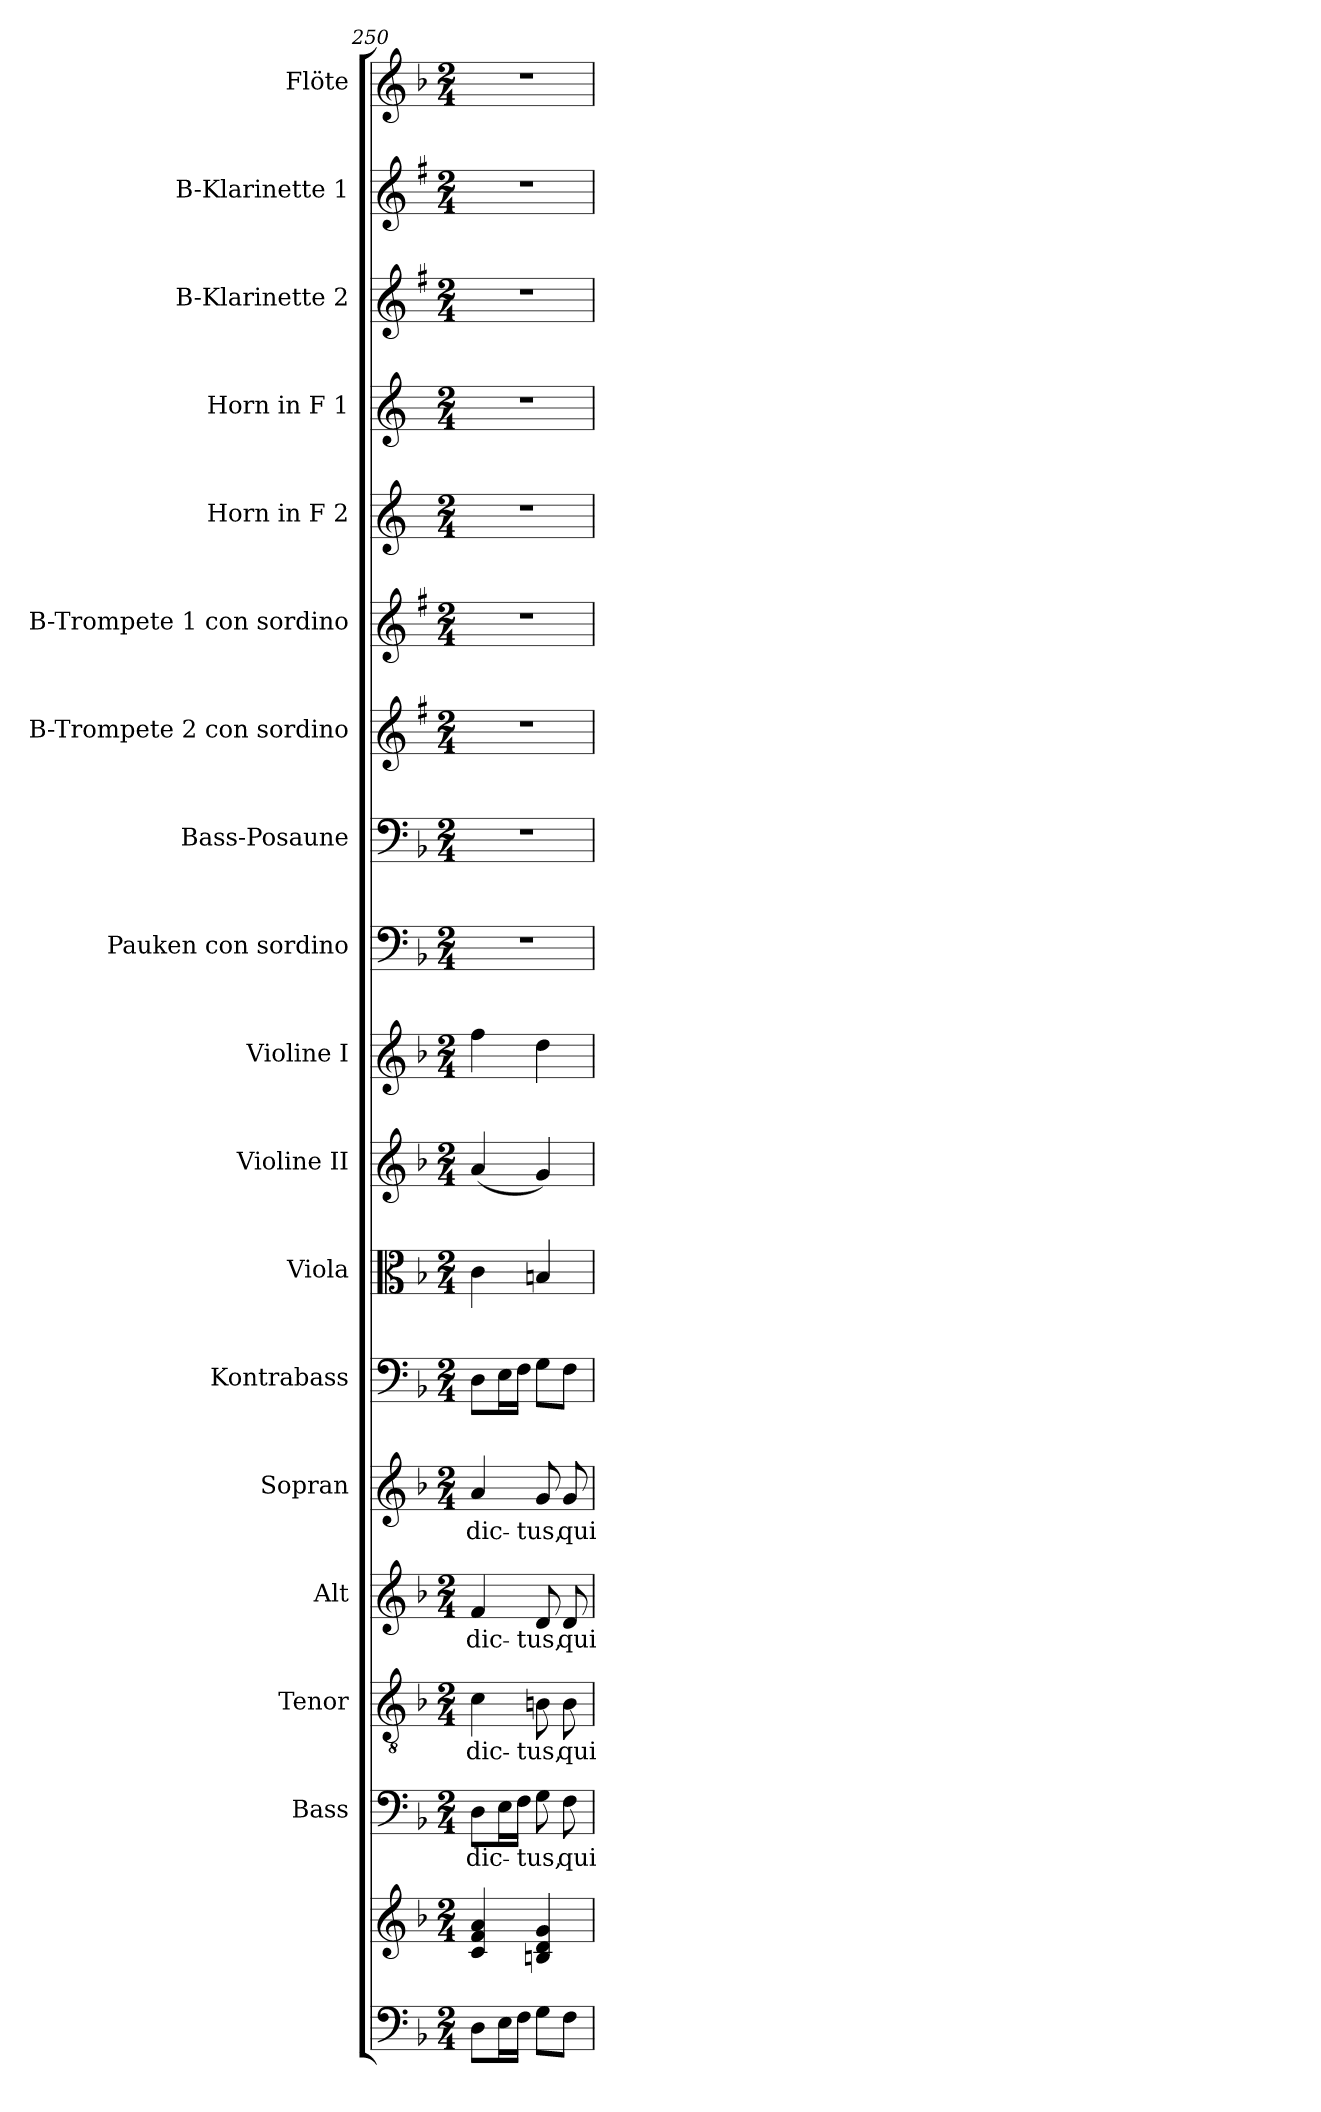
**kern	**kern	**kern	**text	**kern	**text	**kern	**text	**kern	**text	**kern	**kern	**kern	**kern	**kern	**kern	**kern	**kern	**kern	**kern	**kern	**kern	**kern
*part18	*part18	*part17	*part17	*part16	*part16	*part15	*part15	*part14	*part14	*part13	*part12	*part11	*part10	*part9	*part8	*part7	*part6	*part5	*part4	*part3	*part2	*part1
*staff19	*staff18	*staff17	*staff17	*staff16	*staff16	*staff15	*staff15	*staff14	*staff14	*staff13	*staff12	*staff11	*staff10	*staff9	*staff8	*staff7	*staff6	*staff5	*staff4	*staff3	*staff2	*staff1
*	*	*I"Bass	*	*I"Tenor	*	*I"Alt	*	*I"Sopran	*	*I"Kontrabass	*I"Viola	*I"Violine II	*I"Violine I	*I"Pauken con sordino	*I"Bass-Posaune	*I"B-Trompete 2 con sordino	*I"B-Trompete 1 con sordino	*I"Horn in F 2	*I"Horn in F 1	*I"B-Klarinette 2	*I"B-Klarinette 1	*I"Flöte
*	*	*I'B.	*	*I'T.	*	*I'A.	*	*I'S.	*	*I'Kb.	*I'Vla.	*I'Vl. II	*I'Vl. I	*I'Pk.	*I'B. Pos.	*I'B Trp. 2	*I'B Trp. 1	*	*	*I'B Kl. 2	*I'B Kl. 1	*I'Fl.
*clefF4	*clefG2	*clefF4	*	*clefGv2	*	*clefG2	*	*clefG2	*	*clefF4	*clefC3	*clefG2	*clefG2	*clefF4	*clefF4	*clefG2	*clefG2	*clefG2	*clefG2	*clefG2	*clefG2	*clefG2
*	*	*	*	*	*	*	*	*	*	*ITrd7c12	*	*	*	*	*	*ITrd1c2	*ITrd1c2	*ITrd4c7	*ITrd4c7	*ITrd1c2	*ITrd1c2	*
*k[b-]	*k[b-]	*k[b-]	*	*k[b-]	*	*k[b-]	*	*k[b-]	*	*k[b-]	*k[b-]	*k[b-]	*k[b-]	*k[b-]	*k[b-]	*k[b-]	*k[b-]	*k[b-]	*k[b-]	*k[b-]	*k[b-]	*k[b-]
*F:	*F:	*F:	*	*F:	*	*F:	*	*F:	*	*F:	*F:	*F:	*F:	*F:	*F:	*F:	*F:	*F:	*F:	*F:	*F:	*F:
*M2/4	*M2/4	*M2/4	*	*M2/4	*	*M2/4	*	*M2/4	*	*M2/4	*M2/4	*M2/4	*M2/4	*M2/4	*M2/4	*M2/4	*M2/4	*M2/4	*M2/4	*M2/4	*M2/4	*M2/4
=250	=250	=250	=250	=250	=250	=250	=250	=250	=250	=250	=250	=250	=250	=250	=250	=250	=250	=250	=250	=250	=250	=250
!	!	!	!LO:LY:b	!	!LO:LY:b	!	!LO:LY:b	!	!LO:LY:b	!	!	!	!	!	!	!	!	!	!	!	!	!
8D\L	4c/ 4f/ 4a/	8D\L	-dic-	4c\	-dic-	4f/	-dic-	4a/	-dic-	8DD\L	4c\	(<4a/	4ff\	2r	2r	2r	2r	2r	2r	2r	2r	2r
16E\L	.	16E\L	.	.	.	.	.	.	.	16EE\L	.	.	.	.	.	.	.	.	.	.	.	.
16F\JJ	.	16F\JJ	.	.	.	.	.	.	.	16FF\JJ	.	.	.	.	.	.	.	.	.	.	.	.
!	!	!	!LO:LY:b	!	!LO:LY:b	!	!LO:LY:b	!	!LO:LY:b	!	!	!	!	!	!	!	!	!	!	!	!	!
8G\L	4Bn/ 4d/ 4g/	8G\	-tus,	8Bn\	-tus,	8d/	-tus,	8g/	-tus,	8GG\L	4Bn/	4g/)	4dd\	.	.	.	.	.	.	.	.	.
!	!	!	!LO:LY:b	!	!LO:LY:b	!	!LO:LY:b	!	!LO:LY:b	!	!	!	!	!	!	!	!	!	!	!	!	!
8F\J	.	8F\	qui	8B\	qui	8d/	qui	8g/	qui	8FF\J	.	.	.	.	.	.	.	.	.	.	.	.
=	=	=	=	=	=	=	=	=	=	=	=	=	=	=	=	=	=	=	=	=	=	=
*-	*-	*-	*-	*-	*-	*-	*-	*-	*-	*-	*-	*-	*-	*-	*-	*-	*-	*-	*-	*-	*-	*-
